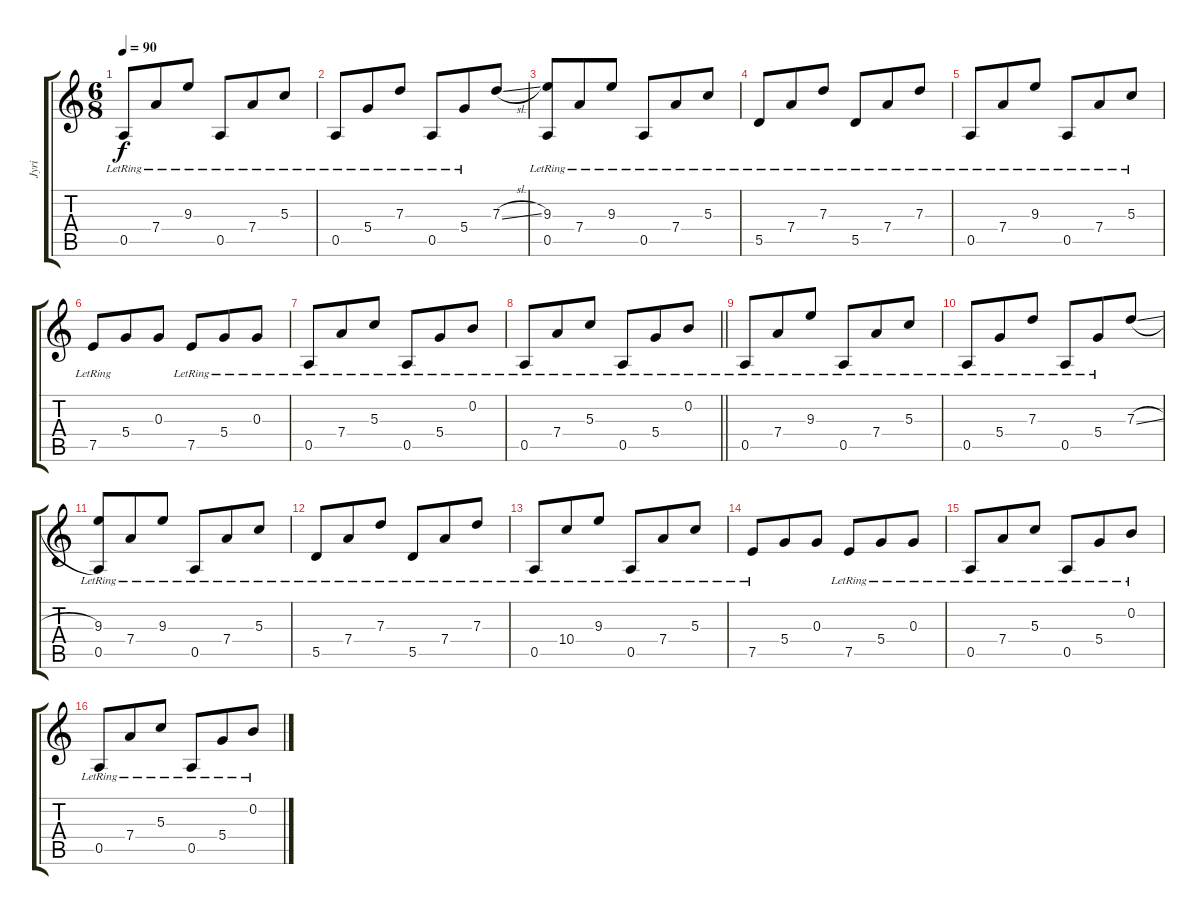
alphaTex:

\track ("Jyri" "Jyri") {instrument acousticguitarsteel}
\staff {score tabs}
\tuning (E4 B3 G3 D3 A2 E2) {hide}
\ts (6 8)
\tempo 90
\clef g2
\ks c
0.5{lr}.8{dy f instrument acousticguitarsteel} 7.4{lr}.8 9.3{lr}.8 0.5{lr}.8 7.4{lr}.8 5.3{lr}.8 |
0.5{lr}.8 5.4{lr}.8 7.3{lr}.8 0.5{lr}.8 5.4{lr}.8 7.3{sl}.8 |
(9.3{lr} 0.5{lr}).8 7.4{lr}.8 9.3{lr}.8 0.5{lr}.8 7.4{lr}.8 5.3{lr}.8 |
5.5{lr}.8 7.4{lr}.8 7.3{lr}.8 5.5{lr}.8 7.4{lr}.8 7.3{lr}.8 |
0.5{lr}.8 7.4{lr}.8 9.3{lr}.8 0.5{lr}.8 7.4{lr}.8 5.3{lr}.8 |
7.5{lr}.8 5.4.8 0.3.8 7.5{lr}.8 5.4{lr}.8 0.3{lr}.8 |
0.5{lr}.8 7.4{lr}.8 5.3{lr}.8 0.5{lr}.8 5.4{lr}.8 0.2{lr}.8 |
\barLineRight lightlight
0.5{lr}.8 7.4{lr}.8 5.3{lr}.8 0.5{lr}.8 5.4{lr}.8 0.2{lr}.8 |
0.5{lr}.8 7.4{lr}.8 9.3{lr}.8 0.5{lr}.8 7.4{lr}.8 5.3{lr}.8 |
0.5{lr}.8 5.4{lr}.8 7.3{lr}.8 0.5{lr}.8 5.4{lr}.8 7.3{sl}.8 |
(9.3{lr} 0.5{lr}).8 7.4{lr}.8 9.3{lr}.8 0.5{lr}.8 7.4{lr}.8 5.3{lr}.8 |
5.5{lr}.8 7.4{lr}.8 7.3{lr}.8 5.5{lr}.8 7.4{lr}.8 7.3{lr}.8 |
0.5{lr}.8 10.4{lr}.8 9.3{lr}.8 0.5{lr}.8 7.4{lr}.8 5.3{lr}.8 |
7.5{lr}.8 5.4.8 0.3.8 7.5{lr}.8 5.4{lr}.8 0.3{lr}.8 |
0.5{lr}.8 7.4{lr}.8 5.3{lr}.8 0.5{lr}.8 5.4{lr}.8 0.2{lr}.8 |
0.5{lr}.8 7.4{lr}.8 5.3{lr}.8 0.5{lr}.8 5.4{lr}.8 0.2{lr}.8
